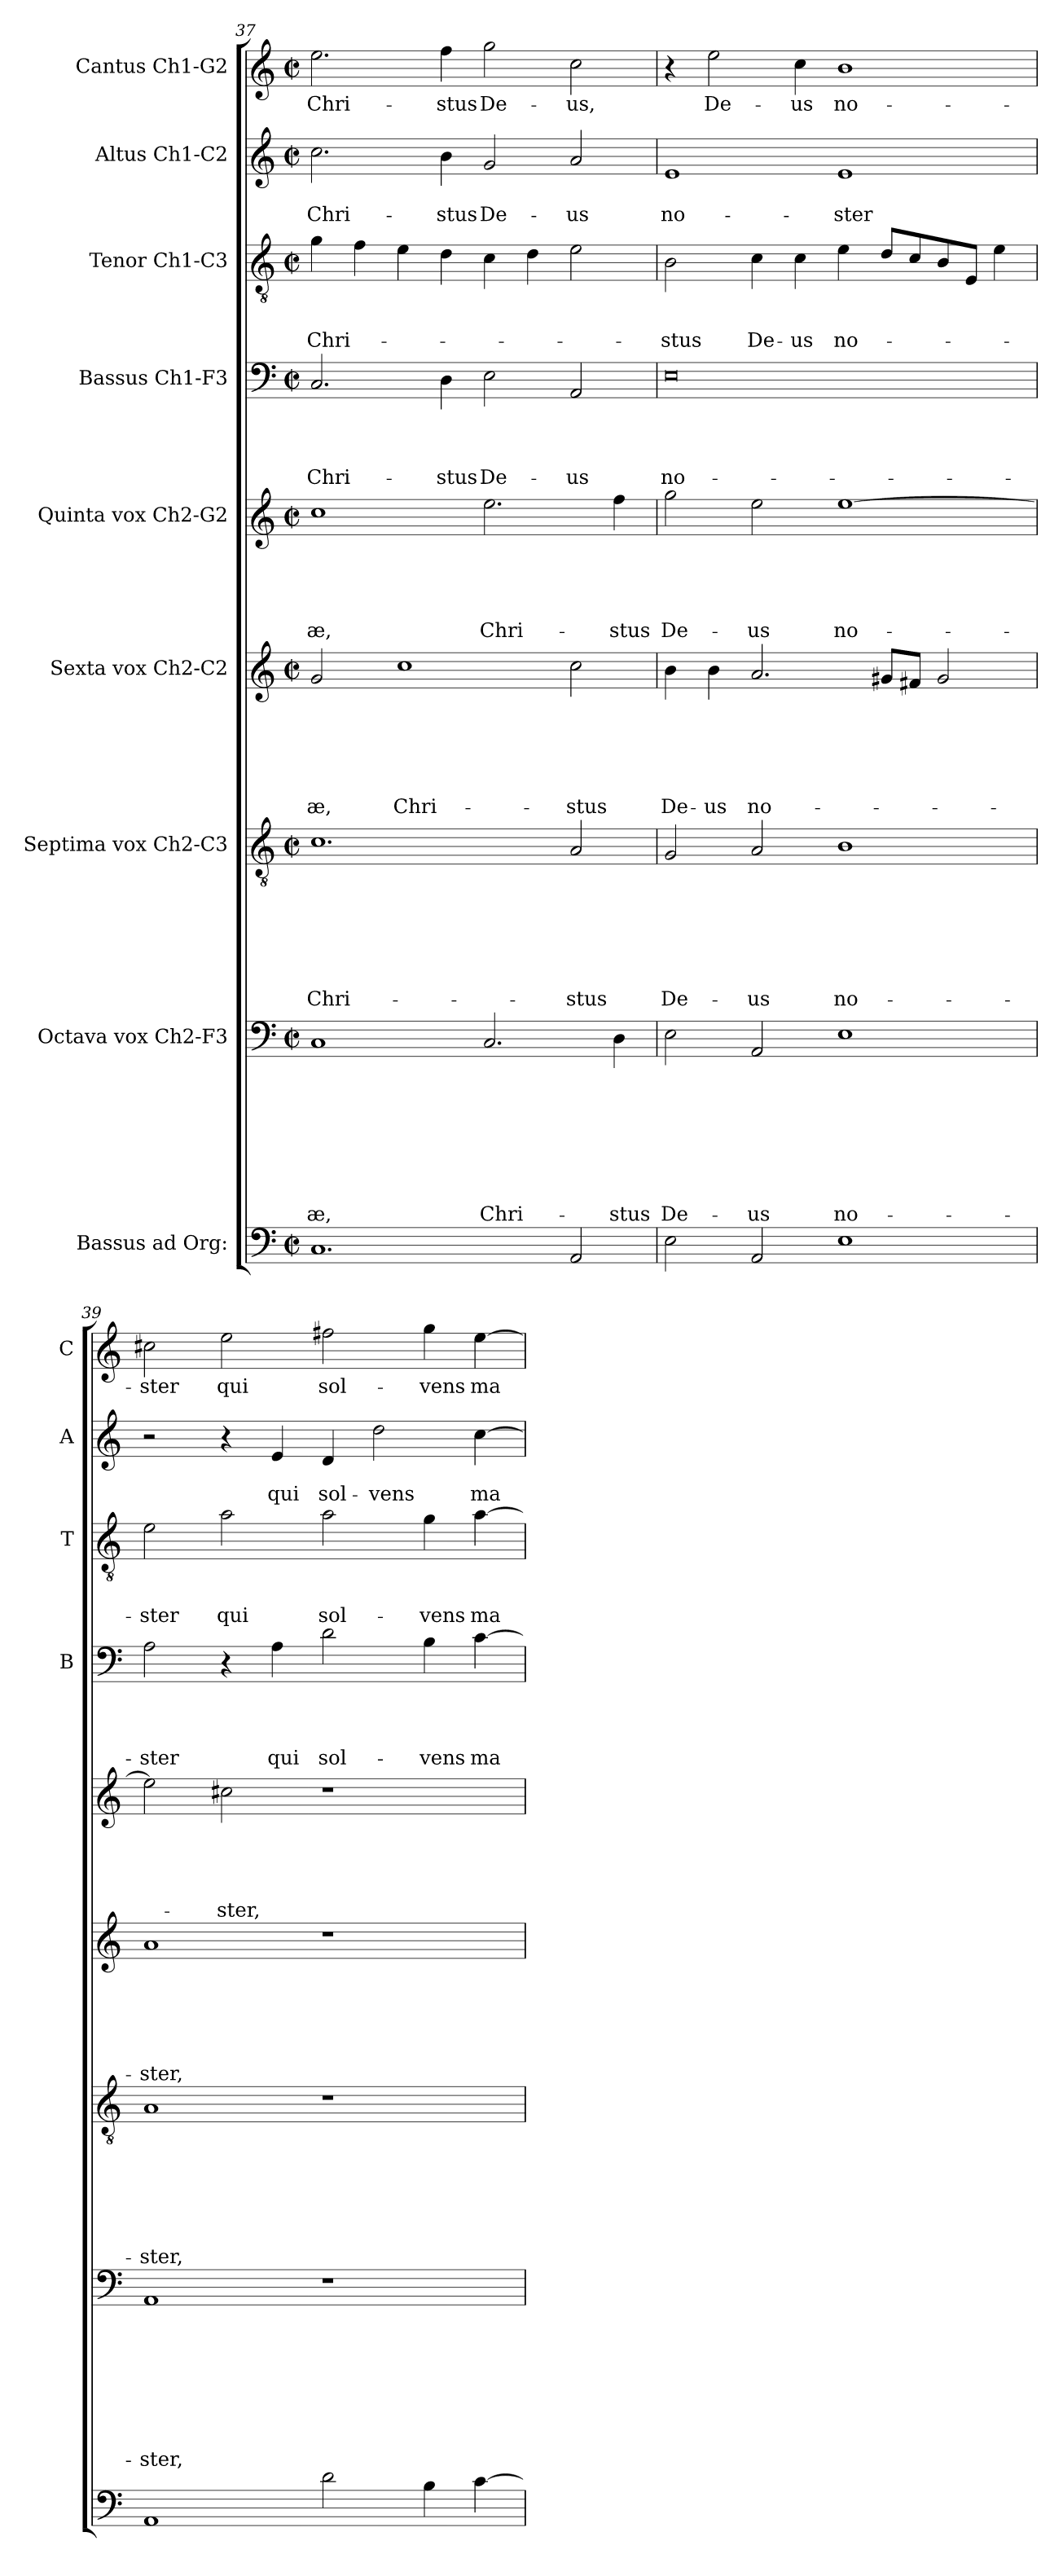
**kern	**kern	**text	**text	**text	**text	**text	**text	**text	**text	**kern	**text	**text	**text	**text	**text	**text	**text	**kern	**text	**text	**text	**text	**text	**text	**kern	**text	**text	**text	**text	**text	**kern	**text	**text	**text	**text	**kern	**text	**text	**text	**kern	**text	**text	**kern	**text
*part9	*part8	*part8	*part8	*part8	*part8	*part8	*part8	*part8	*part8	*part7	*part7	*part7	*part7	*part7	*part7	*part7	*part7	*part6	*part6	*part6	*part6	*part6	*part6	*part6	*part5	*part5	*part5	*part5	*part5	*part5	*part4	*part4	*part4	*part4	*part4	*part3	*part3	*part3	*part3	*part2	*part2	*part2	*part1	*part1
*staff9	*staff8	*staff8	*staff8	*staff8	*staff8	*staff8	*staff8	*staff8	*staff8	*staff7	*staff7	*staff7	*staff7	*staff7	*staff7	*staff7	*staff7	*staff6	*staff6	*staff6	*staff6	*staff6	*staff6	*staff6	*staff5	*staff5	*staff5	*staff5	*staff5	*staff5	*staff4	*staff4	*staff4	*staff4	*staff4	*staff3	*staff3	*staff3	*staff3	*staff2	*staff2	*staff2	*staff1	*staff1
*I"Bassus ad Org:	*I"Octava vox Ch2-F3	*	*	*	*	*	*	*	*	*I"Septima vox Ch2-C3	*	*	*	*	*	*	*	*I"Sexta vox Ch2-C2	*	*	*	*	*	*	*I"Quinta vox Ch2-G2	*	*	*	*	*	*I"Bassus Ch1-F3	*	*	*	*	*I"Tenor Ch1-C3	*	*	*	*I"Altus Ch1-C2	*	*	*I"Cantus Ch1-G2	*
*	*	*	*	*	*	*	*	*	*	*	*	*	*	*	*	*	*	*	*	*	*	*	*	*	*	*	*	*	*	*	*I'B	*	*	*	*	*I'T	*	*	*	*I'A	*	*	*I'C	*
*clefF4	*clefF4	*	*	*	*	*	*	*	*	*clefGv2	*	*	*	*	*	*	*	*clefG2	*	*	*	*	*	*	*clefG2	*	*	*	*	*	*clefF4	*	*	*	*	*clefGv2	*	*	*	*clefG2	*	*	*clefG2	*
*k[]	*k[]	*	*	*	*	*	*	*	*	*k[]	*	*	*	*	*	*	*	*k[]	*	*	*	*	*	*	*k[]	*	*	*	*	*	*k[]	*	*	*	*	*k[]	*	*	*	*k[]	*	*	*k[]	*
*C:	*C:	*	*	*	*	*	*	*	*	*C:	*	*	*	*	*	*	*	*C:	*	*	*	*	*	*	*C:	*	*	*	*	*	*C:	*	*	*	*	*C:	*	*	*	*C:	*	*	*C:	*
*M2/2	*M2/2	*	*	*	*	*	*	*	*	*M2/2	*	*	*	*	*	*	*	*M2/2	*	*	*	*	*	*	*M2/2	*	*	*	*	*	*M2/2	*	*	*	*	*M2/2	*	*	*	*M2/2	*	*	*M2/2	*
*met(c|)	*met(c|)	*	*	*	*	*	*	*	*	*met(c|)	*	*	*	*	*	*	*	*met(c|)	*	*	*	*	*	*	*met(c|)	*	*	*	*	*	*met(c|)	*	*	*	*	*met(c|)	*	*	*	*met(c|)	*	*	*met(c|)	*
=37	=37	=37	=37	=37	=37	=37	=37	=37	=37	=37	=37	=37	=37	=37	=37	=37	=37	=37	=37	=37	=37	=37	=37	=37	=37	=37	=37	=37	=37	=37	=37	=37	=37	=37	=37	=37	=37	=37	=37	=37	=37	=37	=37	=37
!	!	!	!	!	!	!	!	!	!LO:LY:b	!	!	!	!	!	!	!	!LO:LY:b	!	!	!	!	!	!	!LO:LY:b	!	!	!	!	!	!LO:LY:b	!	!	!	!	!LO:LY:b	!	!	!	!LO:LY:b	!	!	!LO:LY:b	!	!LO:LY:b
1.C	1C	.	.	.	.	.	.	.	-æ,	1.c	.	.	.	.	.	.	Chri-	2g/	.	.	.	.	.	-æ,	1cc	.	.	.	.	-æ,	2.C/	.	.	.	Chri-	4g\	.	.	Chri-	2.cc\	.	Chri-	2.ee\	Chri-
.	.	.	.	.	.	.	.	.	.	.	.	.	.	.	.	.	.	.	.	.	.	.	.	.	.	.	.	.	.	.	.	.	.	.	.	4f\	.	.	.	.	.	.	.	.
!	!	!	!	!	!	!	!	!	!	!	!	!	!	!	!	!	!	!	!	!	!	!	!	!LO:LY:b	!	!	!	!	!	!	!	!	!	!	!	!	!	!	!	!	!	!	!	!
.	.	.	.	.	.	.	.	.	.	.	.	.	.	.	.	.	.	1cc	.	.	.	.	.	Chri-	.	.	.	.	.	.	.	.	.	.	.	4e\	.	.	.	.	.	.	.	.
!	!	!	!	!	!	!	!	!	!	!	!	!	!	!	!	!	!	!	!	!	!	!	!	!	!	!	!	!	!	!	!	!	!	!	!LO:LY:b	!	!	!	!	!	!	!LO:LY:b	!	!LO:LY:b
.	.	.	.	.	.	.	.	.	.	.	.	.	.	.	.	.	.	.	.	.	.	.	.	.	.	.	.	.	.	.	4D\	.	.	.	-stus	4d\	.	.	.	4b\	.	-stus	4ff\	-stus
!	!	!	!	!	!	!	!	!	!LO:LY:b	!	!	!	!	!	!	!	!	!	!	!	!	!	!	!	!	!	!	!	!	!LO:LY:b	!	!	!	!	!LO:LY:b	!	!	!	!	!	!	!LO:LY:b	!	!LO:LY:b
.	2.C/	.	.	.	.	.	.	.	Chri-	.	.	.	.	.	.	.	.	.	.	.	.	.	.	.	2.ee\	.	.	.	.	Chri-	2E\	.	.	.	De-	4c\	.	.	.	2g/	.	De-	2gg\	De-
.	.	.	.	.	.	.	.	.	.	.	.	.	.	.	.	.	.	.	.	.	.	.	.	.	.	.	.	.	.	.	.	.	.	.	.	4d\	.	.	.	.	.	.	.	.
!	!	!	!	!	!	!	!	!	!	!	!	!	!	!	!	!	!LO:LY:b	!	!	!	!	!	!	!LO:LY:b	!	!	!	!	!	!	!	!	!	!	!LO:LY:b	!	!	!	!	!	!	!LO:LY:b	!	!LO:LY:b
2AA/	.	.	.	.	.	.	.	.	.	2A/	.	.	.	.	.	.	-stus	2cc\	.	.	.	.	.	-stus	.	.	.	.	.	.	2AA/	.	.	.	-us	2e\	.	.	.	2a/	.	-us	2cc\	-us,
!	!	!	!	!	!	!	!	!	!LO:LY:b	!	!	!	!	!	!	!	!	!	!	!	!	!	!	!	!	!	!	!	!	!LO:LY:b	!	!	!	!	!	!	!	!	!	!	!	!	!	!
.	4D\	.	.	.	.	.	.	.	-stus	.	.	.	.	.	.	.	.	.	.	.	.	.	.	.	4ff\	.	.	.	.	-stus	.	.	.	.	.	.	.	.	.	.	.	.	.	.
=38	=38	=38	=38	=38	=38	=38	=38	=38	=38	=38	=38	=38	=38	=38	=38	=38	=38	=38	=38	=38	=38	=38	=38	=38	=38	=38	=38	=38	=38	=38	=38	=38	=38	=38	=38	=38	=38	=38	=38	=38	=38	=38	=38	=38
!	!	!	!	!	!	!	!	!	!LO:LY:b	!	!	!	!	!	!	!	!LO:LY:b	!	!	!	!	!	!	!LO:LY:b	!	!	!	!	!	!LO:LY:b	!	!	!	!	!LO:LY:b	!	!	!	!LO:LY:b	!	!	!LO:LY:b	!	!
2E\	2E\	.	.	.	.	.	.	.	De-	2G/	.	.	.	.	.	.	De-	4b\	.	.	.	.	.	De-	2gg\	.	.	.	.	De-	0E	.	.	.	no-	2B\	.	.	-stus	1e	.	no-	4r	.
!	!	!	!	!	!	!	!	!	!	!	!	!	!	!	!	!	!	!	!	!	!	!	!	!LO:LY:b	!	!	!	!	!	!	!	!	!	!	!	!	!	!	!	!	!	!	!	!LO:LY:b
.	.	.	.	.	.	.	.	.	.	.	.	.	.	.	.	.	.	4b\	.	.	.	.	.	-us	.	.	.	.	.	.	.	.	.	.	.	.	.	.	.	.	.	.	2ee\	De-
!	!	!	!	!	!	!	!	!	!LO:LY:b	!	!	!	!	!	!	!	!LO:LY:b	!	!	!	!	!	!	!LO:LY:b	!	!	!	!	!	!LO:LY:b	!	!	!	!	!	!	!	!	!LO:LY:b	!	!	!	!	!
2AA/	2AA/	.	.	.	.	.	.	.	-us	2A/	.	.	.	.	.	.	-us	2.a/	.	.	.	.	.	no-	2ee\	.	.	.	.	-us	.	.	.	.	.	4c\	.	.	De-	.	.	.	.	.
!	!	!	!	!	!	!	!	!	!	!	!	!	!	!	!	!	!	!	!	!	!	!	!	!	!	!	!	!	!	!	!	!	!	!	!	!	!	!	!LO:LY:b	!	!	!	!	!LO:LY:b
.	.	.	.	.	.	.	.	.	.	.	.	.	.	.	.	.	.	.	.	.	.	.	.	.	.	.	.	.	.	.	.	.	.	.	.	4c\	.	.	-us	.	.	.	4cc\	-us
!	!	!	!	!	!	!	!	!	!LO:LY:b	!	!	!	!	!	!	!	!LO:LY:b	!	!	!	!	!	!	!	!	!	!	!	!	!LO:LY:b	!	!	!	!	!	!	!	!	!LO:LY:b	!	!	!LO:LY:b	!	!LO:LY:b
1E	1E	.	.	.	.	.	.	.	no-	1B	.	.	.	.	.	.	no-	.	.	.	.	.	.	.	[1ee	.	.	.	.	no-	.	.	.	.	.	4e\	.	.	no-	1e	.	-ster	1b	no-
.	.	.	.	.	.	.	.	.	.	.	.	.	.	.	.	.	.	8g#X/L	.	.	.	.	.	.	.	.	.	.	.	.	.	.	.	.	.	8d/L	.	.	.	.	.	.	.	.
.	.	.	.	.	.	.	.	.	.	.	.	.	.	.	.	.	.	8f#X/J	.	.	.	.	.	.	.	.	.	.	.	.	.	.	.	.	.	8c/	.	.	.	.	.	.	.	.
.	.	.	.	.	.	.	.	.	.	.	.	.	.	.	.	.	.	2g#/	.	.	.	.	.	.	.	.	.	.	.	.	.	.	.	.	.	8B/	.	.	.	.	.	.	.	.
.	.	.	.	.	.	.	.	.	.	.	.	.	.	.	.	.	.	.	.	.	.	.	.	.	.	.	.	.	.	.	.	.	.	.	.	8E/J	.	.	.	.	.	.	.	.
.	.	.	.	.	.	.	.	.	.	.	.	.	.	.	.	.	.	.	.	.	.	.	.	.	.	.	.	.	.	.	.	.	.	.	.	4e\	.	.	.	.	.	.	.	.
=39	=39	=39	=39	=39	=39	=39	=39	=39	=39	=39	=39	=39	=39	=39	=39	=39	=39	=39	=39	=39	=39	=39	=39	=39	=39	=39	=39	=39	=39	=39	=39	=39	=39	=39	=39	=39	=39	=39	=39	=39	=39	=39	=39	=39
!	!	!	!	!	!	!	!	!	!LO:LY:b	!	!	!	!	!	!	!	!LO:LY:b	!	!	!	!	!	!	!LO:LY:b	!	!	!	!	!	!	!	!	!	!	!LO:LY:b	!	!	!	!LO:LY:b	!	!	!	!	!LO:LY:b
1AA	1AA	.	.	.	.	.	.	.	-ster,	1A	.	.	.	.	.	.	-ster,	1a	.	.	.	.	.	-ster,	2ee\]	.	.	.	.	.	2A\	.	.	.	-ster	2e\	.	.	-ster	2r	.	.	2cc#X\	-ster
!	!	!	!	!	!	!	!	!	!	!	!	!	!	!	!	!	!	!	!	!	!	!	!	!	!	!	!	!	!	!LO:LY:b	!	!	!	!	!	!	!	!	!LO:LY:b	!	!	!	!	!LO:LY:b
.	.	.	.	.	.	.	.	.	.	.	.	.	.	.	.	.	.	.	.	.	.	.	.	.	2cc#X\	.	.	.	.	-ster,	4r	.	.	.	.	2a\	.	.	qui	4r	.	.	2ee\	qui
!	!	!	!	!	!	!	!	!	!	!	!	!	!	!	!	!	!	!	!	!	!	!	!	!	!	!	!	!	!	!	!	!	!	!	!LO:LY:b	!	!	!	!	!	!	!LO:LY:b	!	!
.	.	.	.	.	.	.	.	.	.	.	.	.	.	.	.	.	.	.	.	.	.	.	.	.	.	.	.	.	.	.	4A\	.	.	.	qui	.	.	.	.	4e/	.	qui	.	.
!	!	!	!	!	!	!	!	!	!	!	!	!	!	!	!	!	!	!	!	!	!	!	!	!	!	!	!	!	!	!	!	!	!	!	!LO:LY:b	!	!	!	!LO:LY:b	!	!	!LO:LY:b	!	!LO:LY:b
2d\	1r	.	.	.	.	.	.	.	.	1r	.	.	.	.	.	.	.	1r	.	.	.	.	.	.	1r	.	.	.	.	.	2d\	.	.	.	sol-	2a\	.	.	sol-	4d/	.	sol-	2ff#X\	sol-
!	!	!	!	!	!	!	!	!	!	!	!	!	!	!	!	!	!	!	!	!	!	!	!	!	!	!	!	!	!	!	!	!	!	!	!	!	!	!	!	!	!	!LO:LY:b	!	!
.	.	.	.	.	.	.	.	.	.	.	.	.	.	.	.	.	.	.	.	.	.	.	.	.	.	.	.	.	.	.	.	.	.	.	.	.	.	.	.	2dd\	.	-vens	.	.
!	!	!	!	!	!	!	!	!	!	!	!	!	!	!	!	!	!	!	!	!	!	!	!	!	!	!	!	!	!	!	!	!	!	!	!LO:LY:b	!	!	!	!LO:LY:b	!	!	!	!	!LO:LY:b
4B\	.	.	.	.	.	.	.	.	.	.	.	.	.	.	.	.	.	.	.	.	.	.	.	.	.	.	.	.	.	.	4B\	.	.	.	-vens	4g\	.	.	-vens	.	.	.	4gg\	-vens
!	!	!	!	!	!	!	!	!	!	!	!	!	!	!	!	!	!	!	!	!	!	!	!	!	!	!	!	!	!	!	!	!	!	!	!LO:LY:b	!	!	!	!LO:LY:b	!	!	!LO:LY:b	!	!LO:LY:b
[4c\	.	.	.	.	.	.	.	.	.	.	.	.	.	.	.	.	.	.	.	.	.	.	.	.	.	.	.	.	.	.	[4c\	.	.	.	ma-	[4a\	.	.	ma-	[4cc\	.	ma-	[4ee\	ma-
=	=	=	=	=	=	=	=	=	=	=	=	=	=	=	=	=	=	=	=	=	=	=	=	=	=	=	=	=	=	=	=	=	=	=	=	=	=	=	=	=	=	=	=	=
*-	*-	*-	*-	*-	*-	*-	*-	*-	*-	*-	*-	*-	*-	*-	*-	*-	*-	*-	*-	*-	*-	*-	*-	*-	*-	*-	*-	*-	*-	*-	*-	*-	*-	*-	*-	*-	*-	*-	*-	*-	*-	*-	*-	*-
